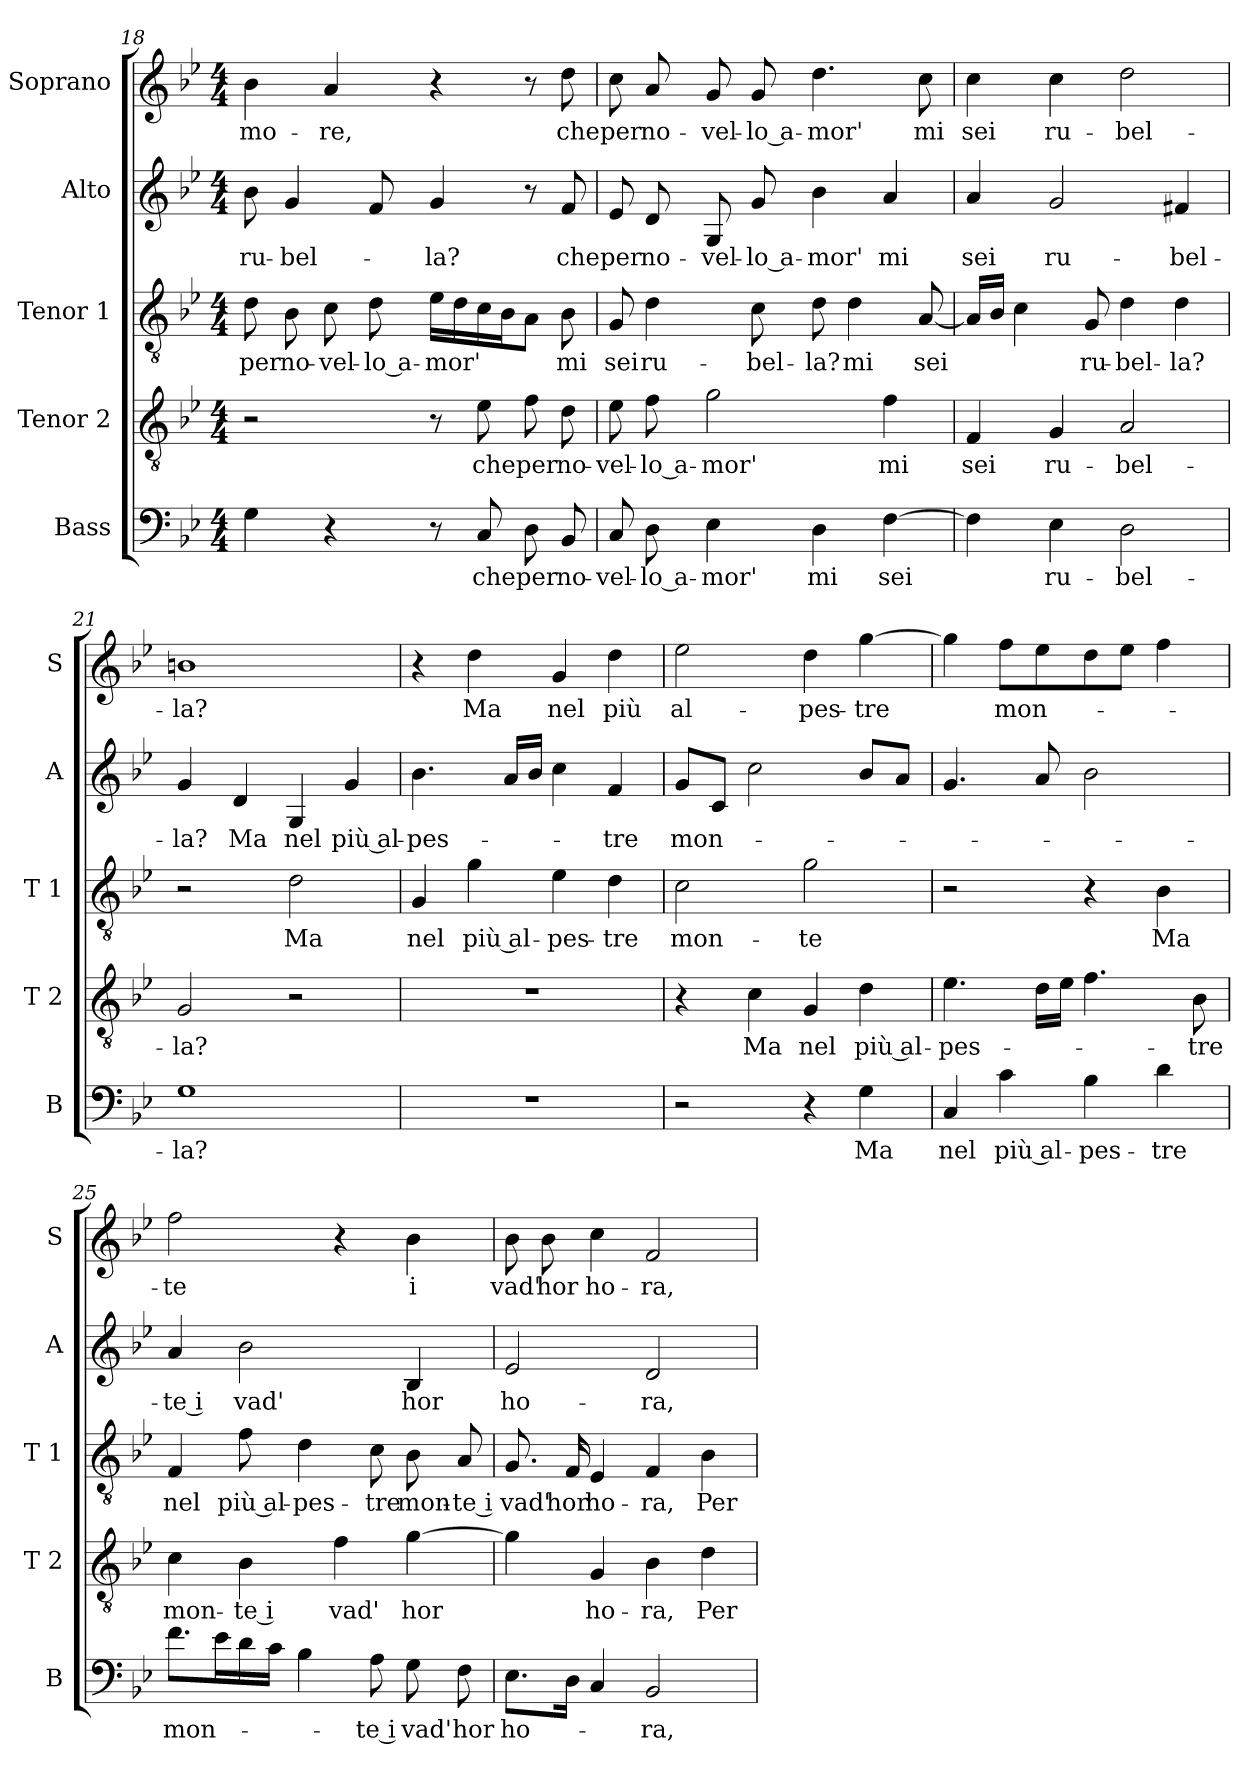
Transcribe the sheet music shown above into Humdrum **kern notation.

**kern	**text	**kern	**text	**kern	**text	**kern	**text	**kern	**text
*part5	*part5	*part4	*part4	*part3	*part3	*part2	*part2	*part1	*part1
*staff5	*staff5	*staff4	*staff4	*staff3	*staff3	*staff2	*staff2	*staff1	*staff1
*I"Bass	*	*I"Tenor 2	*	*I"Tenor 1	*	*I"Alto	*	*I"Soprano	*
*I'B	*	*I'T 2	*	*I'T 1	*	*I'A	*	*I'S	*
*clefF4	*	*clefGv2	*	*clefGv2	*	*clefG2	*	*clefG2	*
*k[b-e-]	*	*k[b-e-]	*	*k[b-e-]	*	*k[b-e-]	*	*k[b-e-]	*
*B-:	*	*B-:	*	*B-:	*	*B-:	*	*B-:	*
*M4/4	*	*M4/4	*	*M4/4	*	*M4/4	*	*M4/4	*
=18	=18	=18	=18	=18	=18	=18	=18	=18	=18
!	!	!	!	!	!LO:LY:b	!	!LO:LY:b	!	!LO:LY:b
4G\	.	2r	.	8d\	per	8b-\	ru-	4b-\	-mo-
!	!	!	!	!	!LO:LY:b	!	!LO:LY:b	!	!
.	.	.	.	8B-\	no-	4g/	-bel-	.	.
!	!	!	!	!	!LO:LY:b	!	!	!	!LO:LY:b
4r	.	.	.	8c\	-vel-	.	.	4a/	-re,
!	!	!	!	!	!LO:LY:b	!	!	!	!
.	.	.	.	8d\	-lo a-	8f/	.	.	.
!	!	!	!	!	!LO:LY:b	!	!LO:LY:b	!	!
8r	.	8r	.	16e-\LL	-mor'	4g/	-la?	4r	.
.	.	.	.	16d\	.	.	.	.	.
!	!LO:LY:b	!	!LO:LY:b	!	!	!	!	!	!
8C/	-che	8e-\	che	16c\	.	.	.	.	.
.	.	.	.	16B-\J	.	.	.	.	.
!	!LO:LY:b	!	!LO:LY:b	!	!	!	!	!	!
8D\	per	8f\	per	8A\J	.	8r	.	8r	.
!	!LO:LY:b	!	!LO:LY:b	!	!LO:LY:b	!	!LO:LY:b	!	!LO:LY:b
8BB-/	no-	8d\	no-	8B-\	mi	8f/	che	8dd\	che
=19	=19	=19	=19	=19	=19	=19	=19	=19	=19
!	!LO:LY:b	!	!LO:LY:b	!	!LO:LY:b	!	!LO:LY:b	!	!LO:LY:b
8C/	-vel-	8e-\	-vel-	8G/	sei	8e-/	per	8cc\	per
!	!LO:LY:b	!	!LO:LY:b	!	!LO:LY:b	!	!LO:LY:b	!	!LO:LY:b
8D\	-lo a-	8f\	-lo a-	4d\	ru-	8d/	no-	8a/	no-
!	!LO:LY:b	!	!LO:LY:b	!	!	!	!LO:LY:b	!	!LO:LY:b
4E-\	-mor'	2g\	-mor'	.	.	8G/	-vel-	8g/	-vel-
!	!	!	!	!	!LO:LY:b	!	!LO:LY:b	!	!LO:LY:b
.	.	.	.	8c\	-bel-	8g/	-lo a-	8g/	-lo a-
!	!LO:LY:b	!	!	!	!LO:LY:b	!	!LO:LY:b	!	!LO:LY:b
4D\	mi	.	.	8d\	-la?	4b-\	-mor'	4.dd\	-mor'
!	!	!	!	!	!LO:LY:b	!	!	!	!
.	.	.	.	4d\	mi	.	.	.	.
!	!LO:LY:b	!	!LO:LY:b	!	!	!	!LO:LY:b	!	!
[4F\	sei	4f\	mi	.	.	4a/	mi	.	.
!	!	!	!	!	!LO:LY:b	!	!	!	!LO:LY:b
.	.	.	.	[8A/	sei	.	.	8cc\	mi
=20	=20	=20	=20	=20	=20	=20	=20	=20	=20
!	!	!	!LO:LY:b	!	!	!	!LO:LY:b	!	!LO:LY:b
4F\]	.	4F/	sei	16A/LL]	.	4a/	sei	4cc\	sei
.	.	.	.	16B-/JJ	.	.	.	.	.
.	.	.	.	4c\	.	.	.	.	.
!	!LO:LY:b	!	!LO:LY:b	!	!	!	!LO:LY:b	!	!LO:LY:b
4E-\	ru-	4G/	ru-	.	.	2g/	ru-	4cc\	ru-
!	!	!	!	!	!LO:LY:b	!	!	!	!
.	.	.	.	8G/	ru-	.	.	.	.
!	!LO:LY:b	!	!LO:LY:b	!	!LO:LY:b	!	!	!	!LO:LY:b
2D\	-bel-	2A/	-bel-	4d\	-bel-	.	.	2dd\	-bel-
!	!	!	!	!	!LO:LY:b	!	!LO:LY:b	!	!
.	.	.	.	4d\	-la?	4f#X/	-bel-	.	.
!!LO:LB:g=z
=21	=21	=21	=21	=21	=21	=21	=21	=21	=21
!	!LO:LY:b	!	!LO:LY:b	!	!	!	!LO:LY:b	!	!LO:LY:b
1G	-la?	2G/	-la?	2r	.	4g/	-la?	1bn	-la?
!	!	!	!	!	!	!	!LO:LY:b	!	!
.	.	.	.	.	.	4d/	Ma	.	.
!	!	!	!	!	!LO:LY:b	!	!LO:LY:b	!	!
.	.	2r	.	2d\	Ma	4G/	nel	.	.
!	!	!	!	!	!	!	!LO:LY:b	!	!
.	.	.	.	.	.	4g/	più al-	.	.
=22	=22	=22	=22	=22	=22	=22	=22	=22	=22
!	!	!	!	!	!LO:LY:b	!	!LO:LY:b	!	!
1r	.	1r	.	4G/	nel	4.b-\	-pes-	4r	.
!	!	!	!	!	!LO:LY:b	!	!	!	!LO:LY:b
.	.	.	.	4g\	più al-	.	.	4dd\	Ma
.	.	.	.	.	.	16a/LL	.	.	.
.	.	.	.	.	.	16b-/JJ	.	.	.
!	!	!	!	!	!LO:LY:b	!	!	!	!LO:LY:b
.	.	.	.	4e-\	-pes-	4cc\	.	4g/	nel
!	!	!	!	!	!LO:LY:b	!	!LO:LY:b	!	!LO:LY:b
.	.	.	.	4d\	-tre	4f/	-tre	4dd\	più
=23	=23	=23	=23	=23	=23	=23	=23	=23	=23
!	!	!	!	!	!LO:LY:b	!	!LO:LY:b	!	!LO:LY:b
2r	.	4r	.	2c\	mon-	8g/L	mon-	2ee-\	al-
.	.	.	.	.	.	8c/J	.	.	.
!	!	!	!LO:LY:b	!	!	!	!	!	!
.	.	4c\	Ma	.	.	2cc\	.	.	.
!	!	!	!LO:LY:b	!	!LO:LY:b	!	!	!	!LO:LY:b
4r	.	4G/	nel	2g\	-te	.	.	4dd\	-pes-
!	!LO:LY:b	!	!LO:LY:b	!	!	!	!	!	!LO:LY:b
4G\	Ma	4d\	più al-	.	.	8b-/L	.	[4gg\	-tre
.	.	.	.	.	.	8a/J	.	.	.
=24	=24	=24	=24	=24	=24	=24	=24	=24	=24
!	!LO:LY:b	!	!LO:LY:b	!	!	!	!	!	!
4C/	nel	4.e-\	-pes-	2r	.	4.g/	.	4gg\]	.
!	!LO:LY:b	!	!	!	!	!	!	!	!LO:LY:b
4c\	più al-	.	.	.	.	.	.	8ff\L	mon-
.	.	16d\LL	.	.	.	8a/	.	8ee-\	.
.	.	16e-\JJ	.	.	.	.	.	.	.
!	!LO:LY:b	!	!	!	!	!	!	!	!
4B-\	-pes-	4.f\	.	4r	.	2b-\	.	8dd\	.
.	.	.	.	.	.	.	.	8ee-\J	.
!	!LO:LY:b	!	!	!	!LO:LY:b	!	!	!	!
4d\	-tre	.	.	4B-\	Ma	.	.	4ff\	.
!	!	!	!LO:LY:b	!	!	!	!	!	!
.	.	8B-\	-tre	.	.	.	.	.	.
=25	=25	=25	=25	=25	=25	=25	=25	=25	=25
!	!LO:LY:b	!	!LO:LY:b	!	!LO:LY:b	!	!LO:LY:b	!	!LO:LY:b
8.f\L	mon-	4c\	mon-	4F/	nel	4a/	-te i	2ff\	-te
16e-\L	.	.	.	.	.	.	.	.	.
!	!	!	!LO:LY:b	!	!LO:LY:b	!	!LO:LY:b	!	!
16d\	.	4B-\	-te i	8f\	più al-	2b-\	vad'	.	.
16c\JJ	.	.	.	.	.	.	.	.	.
!	!	!	!	!	!LO:LY:b	!	!	!	!
4B-\	.	.	.	4d\	-pes-	.	.	.	.
!	!	!	!LO:LY:b	!	!	!	!	!	!
.	.	4f\	vad'	.	.	.	.	4r	.
!	!LO:LY:b	!	!	!	!LO:LY:b	!	!	!	!
8A\	-te i	.	.	8c\	-tre	.	.	.	.
!	!LO:LY:b	!	!LO:LY:b	!	!LO:LY:b	!	!LO:LY:b	!	!LO:LY:b
8G\	vad'	[4g\	hor	8B-\	mon-	4B-/	hor	4b-\	i
!	!LO:LY:b	!	!	!	!LO:LY:b	!	!	!	!
8F\	hor	.	.	8A/	-te i	.	.	.	.
!!LO:PB:g=z
=26	=26	=26	=26	=26	=26	=26	=26	=26	=26
!	!LO:LY:b	!	!	!	!LO:LY:b	!	!LO:LY:b	!	!LO:LY:b
8.E-\L	ho-	4g\]	.	8.G/	vad'	2e-/	ho-	8b-\	vad'
!	!	!	!	!	!	!	!	!	!LO:LY:b
.	.	.	.	.	.	.	.	8b-\	hor
!	!	!	!	!	!LO:LY:b	!	!	!	!
16D\Jk	.	.	.	16F/	hor	.	.	.	.
!	!	!	!LO:LY:b	!	!LO:LY:b	!	!	!	!LO:LY:b
4C/	.	4G/	ho-	4E-/	ho-	.	.	4cc\	ho-
!	!LO:LY:b	!	!LO:LY:b	!	!LO:LY:b	!	!LO:LY:b	!	!LO:LY:b
2BB-/	-ra,	4B-\	-ra,	4F/	-ra,	2d/	-ra,	2f/	-ra,
!	!	!	!LO:LY:b	!	!LO:LY:b	!	!	!	!
.	.	4d\	Per-	4B-\	Per-	.	.	.	.
=	=	=	=	=	=	=	=	=	=
*-	*-	*-	*-	*-	*-	*-	*-	*-	*-
